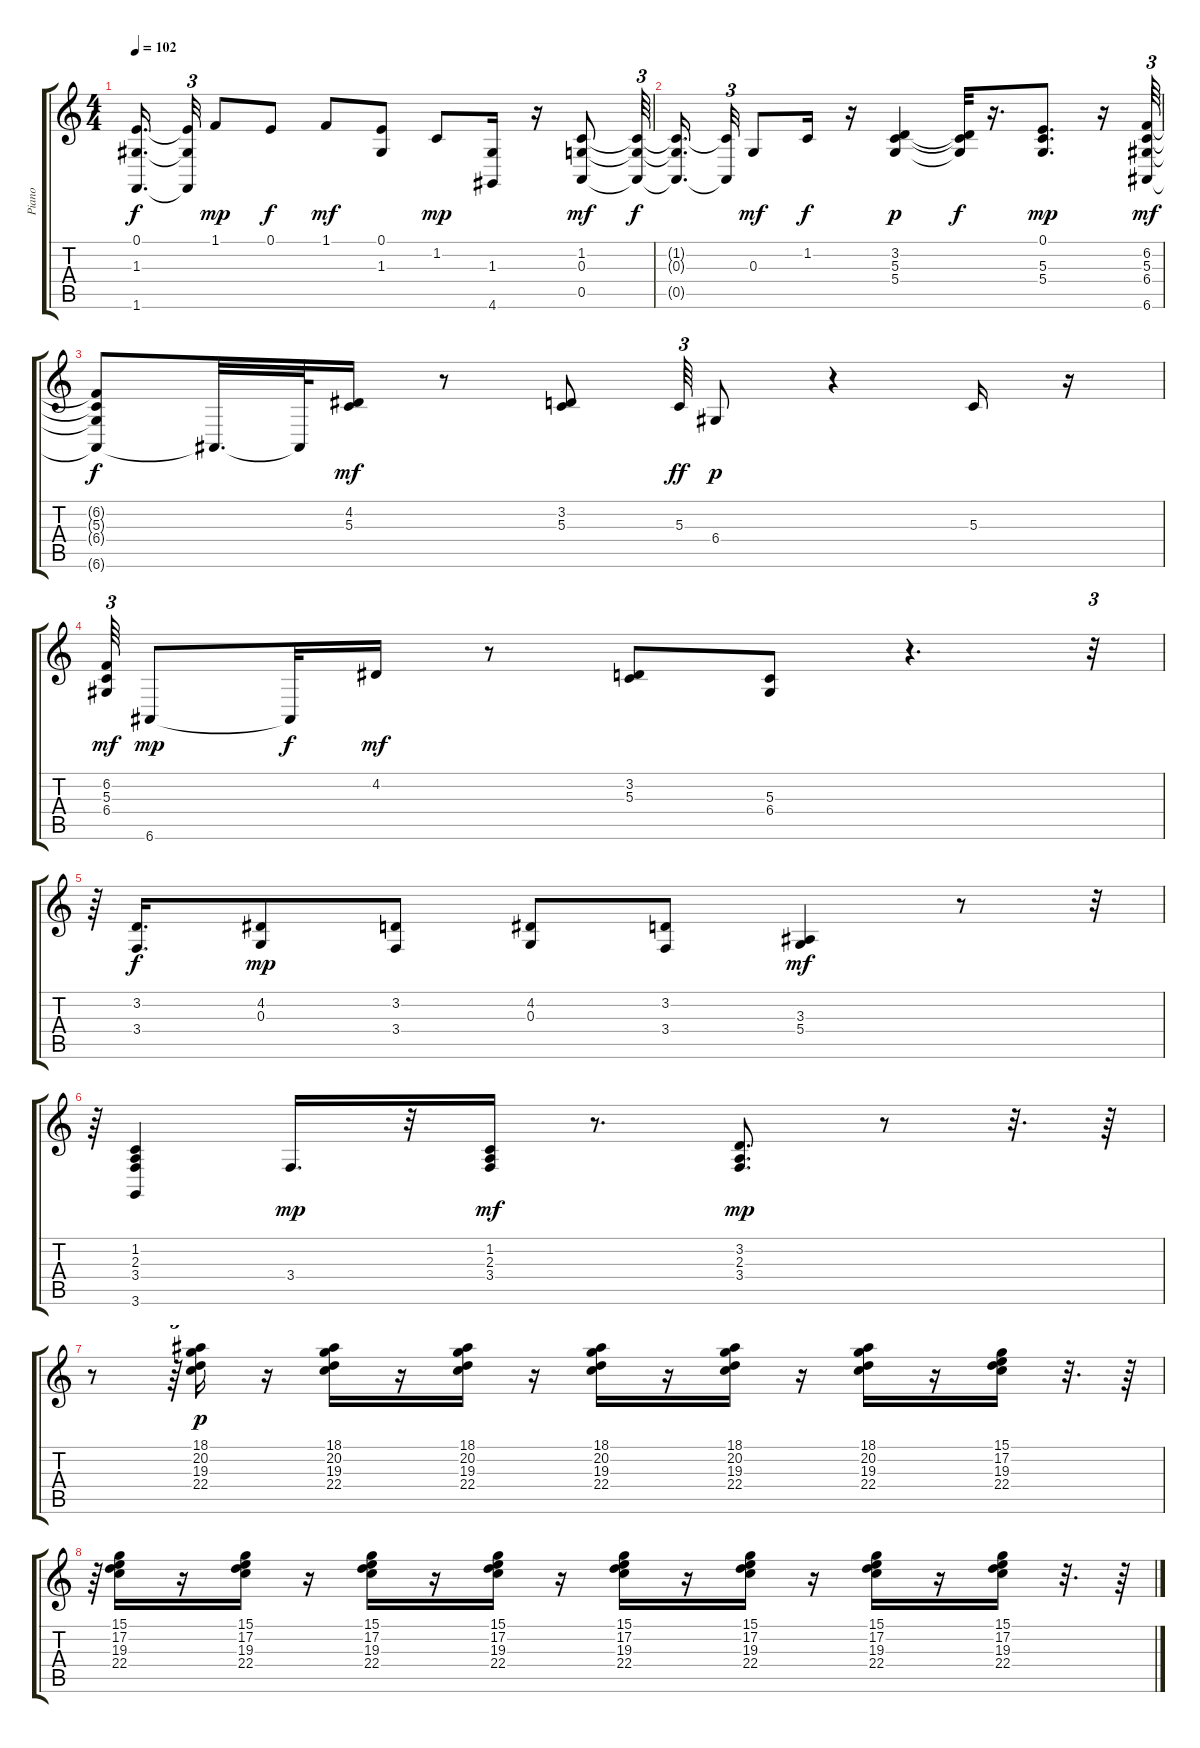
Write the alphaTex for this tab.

\track ("Piano" "Piano") {instrument acousticgrandpiano}
\staff {score tabs}
\tuning (E4 B3 G3 D3 A2 E2) {hide}
\ts (4 4)
\tempo 102
\clef g2
\ks c
(0.1{t} 1.3{t} 1.6{t}).16{d dy f beam splitsecondary} (0.1{t} 1.3{t} 1.6{t}).32{tu (3 2)} 1.1.8{dy mp} 0.1.8{dy f} 1.1.8{dy mf} (0.1 1.3).8 1.2.8{dy mp} (1.3 4.6).16 r.16 (1.2 0.3 0.5).8{dy mf} (1.2{t} 0.3{t} 0.5{t}).64{tu (3 2) dy f} |
(1.2{t} 0.3{t} 0.5{t}).16{d beam splitsecondary} (1.2{t} 0.5{t}).32{tu (3 2)} 0.3.8{dy mf} 1.2.16{dy f} r.16 (3.2 5.3 5.4).4{dy p} (3.2{t} 5.3{t} 5.4{t}).32{dy f} r.16{d} (0.1 5.3 5.4).8{d dy mp} r.16 (6.2 5.3 6.4 6.6).64{tu (3 2) dy mf} |
(6.2{t} 5.3{t} 6.4{t} 6.6{t}).8{dy f} 6.6{t}.32{d} 6.6{t}.64 (4.2 5.3).16{dy mf} r.8 (3.2 5.3).8 5.3.64{tu (3 2) dy ff} 6.4.8{dy p} r.4 5.3.16 r.16 |
(6.2 5.3 6.4).64{tu (3 2) dy mf} 6.6.8{dy mp} 6.6{t}.32{dy f} 4.2.16{dy mf} r.8 (3.2 5.3).8 (5.3 6.4).8 r.4{d} r.32{tu (3 2)} |
r.64{tu (3 2)} (3.2 3.4).16{d dy f} (4.2 0.3).8{dy mp} (3.2 3.4).8 (4.2 0.3).8 (3.2 3.4).8 (3.3 5.4).4{dy mf} r.8 r.32{tu (3 2)} |
r.64{tu (3 2)} (1.2 2.3 3.4 3.6).4 3.4.16{d dy mp} r.32 (1.2 2.3 3.4).16{dy mf} r.8{d} (3.2 2.3 3.4).8{d dy mp} r.8 r.32{d} r.64 |
r.8 r.64{tu (3 2)} (18.1 20.2 19.3 22.4).16{dy p} r.16 (18.1 20.2 19.3 22.4).16 r.16 (18.1 20.2 19.3 22.4).16 r.16 (18.1 20.2 19.3 22.4).16 r.16 (18.1 20.2 19.3 22.4).16 r.16 (18.1 20.2 19.3 22.4).16 r.16 (15.1 17.2 19.3 22.4).16 r.32{d} r.64 |
r.64{tu (3 2)} (15.1 17.2 19.3 22.4).16 r.16 (15.1 17.2 19.3 22.4).16 r.16 (15.1 17.2 19.3 22.4).16 r.16 (15.1 17.2 19.3 22.4).16 r.16 (15.1 17.2 19.3 22.4).16 r.16 (15.1 17.2 19.3 22.4).16 r.16 (15.1 17.2 19.3 22.4).16 r.16 (15.1 17.2 19.3 22.4).16 r.32{d} r.64
